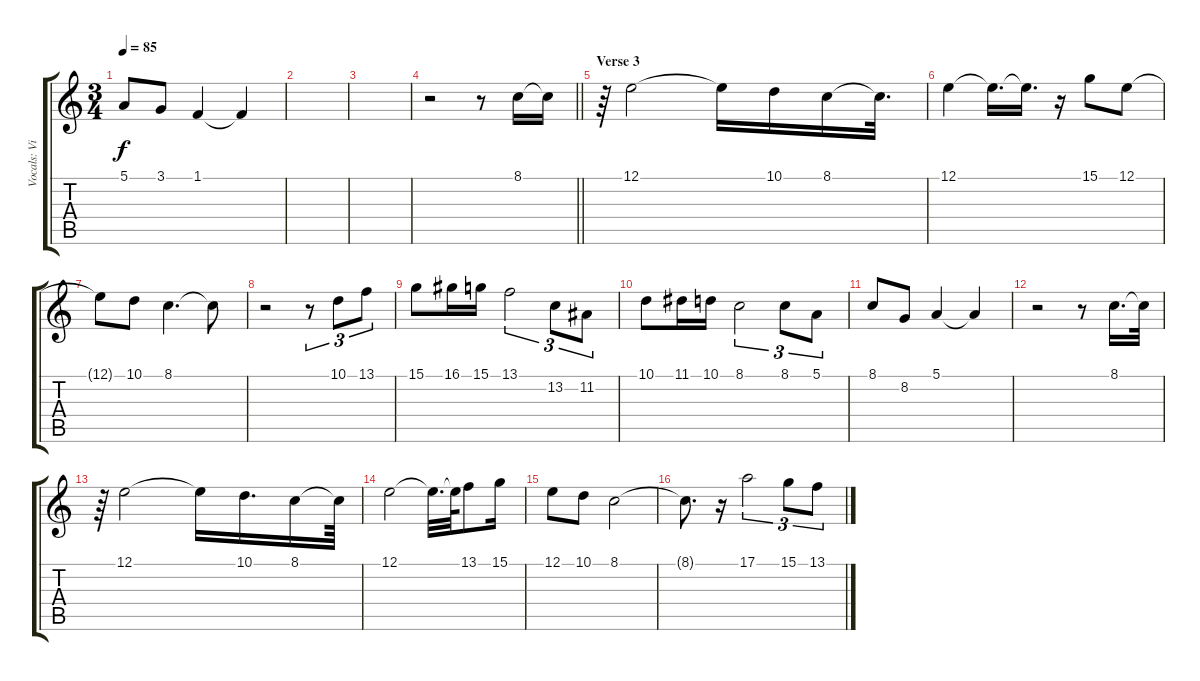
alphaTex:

\track ("Vocals: Vince Gill" "Vocals: Vi") {instrument sopranosax}
\staff {score tabs}
\tuning (E4 B3 G3 D3 A2 E2) {hide}
\ts (3 4)
\tempo 85
\clef g2
\ks c
5.1.8{dy f} 3.1.8 1.1.4 1.1{t}.4 |
|
|
\barLineRight lightlight
r.2 r.8 8.1.16 8.1{t}.16 |
\section ("" "Verse 3")
r.64 12.1.2 12.1{t}.16 10.1.16 8.1.16 8.1{t}.32{d} |
12.1.4 12.1{t}.16{d} 12.1{t}.16{d} r.16 15.1.8 12.1.8 |
12.1{t}.8 10.1.8 8.1.4{d} 8.1{t}.8 |
r.2 r.8{tu (3 2)} 10.1.8{tu (3 2)} 13.1.8{tu (3 2)} |
15.1.8 16.1.16 15.1.16 13.1.2{tu (3 2)} 13.2.8{tu (3 2)} 11.2.8{tu (3 2)} |
10.1.8 11.1.16 10.1.16 8.1.2{tu (3 2)} 8.1.8{tu (3 2)} 5.1.8{tu (3 2)} |
8.1.8 8.2.8 5.1.4 5.1{t}.4 |
r.2 r.8 8.1.16{d} 8.1{t}.32 |
r.64 12.1.2 12.1{t}.16 10.1.16{d} 8.1.16 8.1{t}.64 |
12.1.2 12.1{t}.32{d} 12.1{t}.64 13.1.8 15.1.16 |
12.1.8 10.1.8 8.1.2 |
8.1{t}.8{d} r.16 17.1.2{tu (3 2)} 15.1.8{tu (3 2)} 13.1.8{tu (3 2)}
